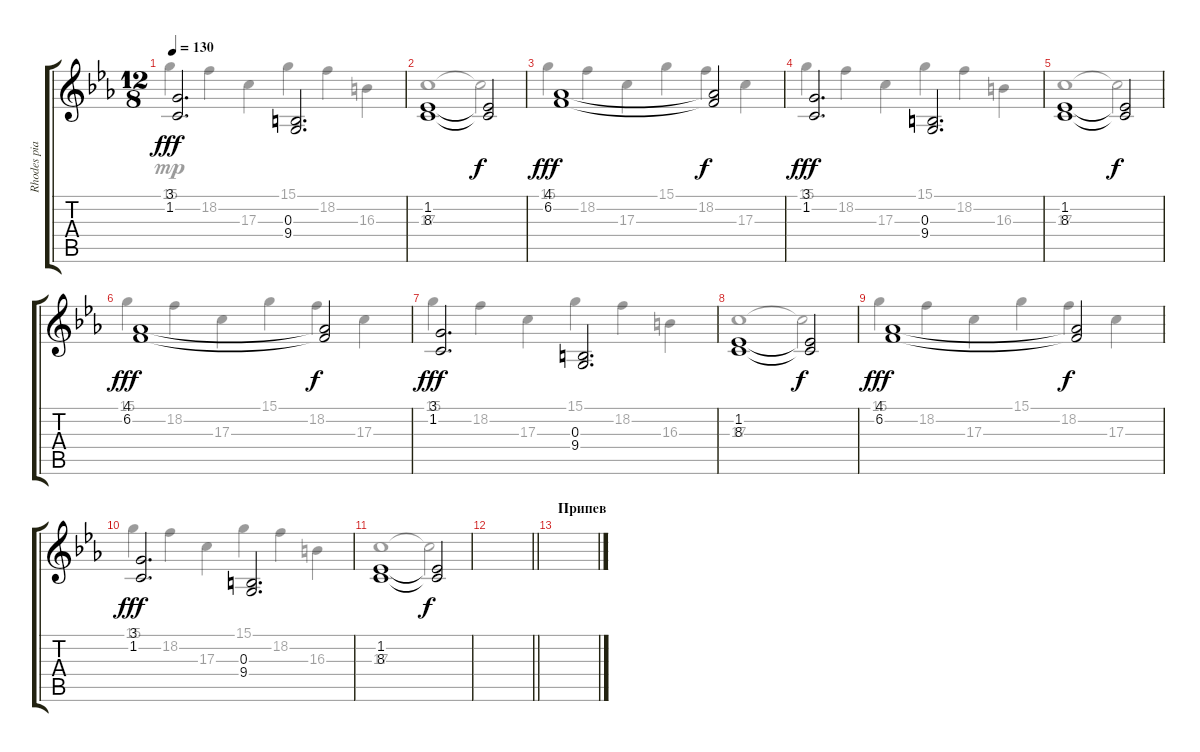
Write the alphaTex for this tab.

\track ("Rhodes piano" "Rhodes pia") {instrument electricpiano1}
\staff {score tabs}
\tuning (E4 B3 G3 D3 A2 E2) {hide}
\voice
\ts (12 8)
\tempo 130
\clef g2
\ks cminor
(3.1 1.2).2{d dy fff} (0.3 9.4).2{d} |
(1.2 8.3).1 (1.2{t} 8.3{t}).2{dy f} |
(4.1 6.2).1{dy fff} (4.1{t} 6.2{t}).2{dy f} |
(3.1 1.2).2{d dy fff} (0.3 9.4).2{d} |
(1.2 8.3).1 (1.2{t} 8.3{t}).2{dy f} |
(4.1 6.2).1{dy fff} (4.1{t} 6.2{t}).2{dy f} |
(3.1 1.2).2{d dy fff} (0.3 9.4).2{d} |
(1.2 8.3).1 (1.2{t} 8.3{t}).2{dy f} |
(4.1 6.2).1{dy fff} (4.1{t} 6.2{t}).2{dy f} |
(3.1 1.2).2{d dy fff} (0.3 9.4).2{d} |
(1.2 8.3).1 (1.2{t} 8.3{t}).2{dy f} |
\barLineRight lightlight
|
\section ("" "Припев")
|
|
|
\voice
\clef g2
\ottava regular
\simile none
\ks cminor
15.1.4{dy mp} 18.2.4 17.3.4 15.1.4 18.2.4 16.3.4 |
17.3.1 17.3{t}.2 |
15.1.4 18.2.4 17.3.4 15.1.4 18.2.4 17.3.4 |
15.1.4 18.2.4 17.3.4 15.1.4 18.2.4 16.3.4 |
17.3.1 17.3{t}.2 |
15.1.4 18.2.4 17.3.4 15.1.4 18.2.4 17.3.4 |
15.1.4 18.2.4 17.3.4 15.1.4 18.2.4 16.3.4 |
17.3.1 17.3{t}.2 |
15.1.4 18.2.4 17.3.4 15.1.4 18.2.4 17.3.4 |
15.1.4 18.2.4 17.3.4 15.1.4 18.2.4 16.3.4 |
17.3.1 17.3{t}.2 |
\barLineRight lightlight
|
|
|
|
